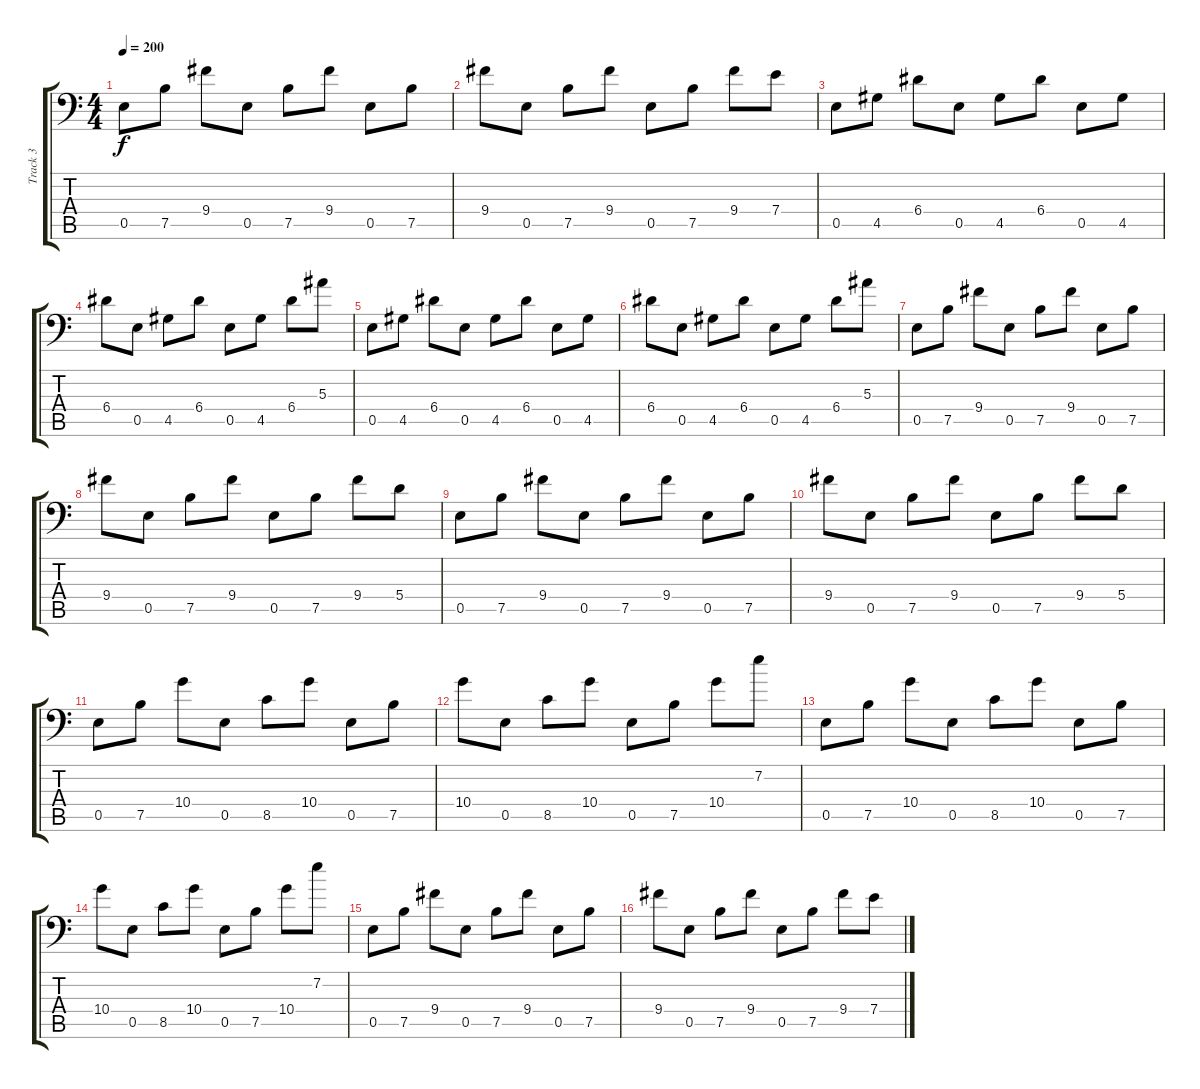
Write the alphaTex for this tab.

\track ("Track 3" "Track 3") {instrument electricguitarjazz}
\staff {score tabs}
\tuning (D4 A3 F3 A2 E2 A1) {hide}
\ts (4 4)
\tempo 200
\clef f4
\ks c
0.5.8{dy f} 7.5.8 9.4.8 0.5.8 7.5.8 9.4.8 0.5.8 7.5.8 |
9.4.8 0.5.8 7.5.8 9.4.8 0.5.8 7.5.8 9.4.8 7.4.8 |
0.5.8 4.5.8 6.4.8 0.5.8 4.5.8 6.4.8 0.5.8 4.5.8 |
6.4.8 0.5.8 4.5.8 6.4.8 0.5.8 4.5.8 6.4.8 5.3.8 |
0.5.8 4.5.8 6.4.8 0.5.8 4.5.8 6.4.8 0.5.8 4.5.8 |
6.4.8 0.5.8 4.5.8 6.4.8 0.5.8 4.5.8 6.4.8 5.3.8 |
0.5.8 7.5.8 9.4.8 0.5.8 7.5.8 9.4.8 0.5.8 7.5.8 |
9.4.8 0.5.8 7.5.8 9.4.8 0.5.8 7.5.8 9.4.8 5.4.8 |
0.5.8 7.5.8 9.4.8 0.5.8 7.5.8 9.4.8 0.5.8 7.5.8 |
9.4.8 0.5.8 7.5.8 9.4.8 0.5.8 7.5.8 9.4.8 5.4.8 |
0.5.8 7.5.8 10.4.8 0.5.8 8.5.8 10.4.8 0.5.8 7.5.8 |
10.4.8 0.5.8 8.5.8 10.4.8 0.5.8 7.5.8 10.4.8 7.2.8 |
0.5.8 7.5.8 10.4.8 0.5.8 8.5.8 10.4.8 0.5.8 7.5.8 |
10.4.8 0.5.8 8.5.8 10.4.8 0.5.8 7.5.8 10.4.8 7.2.8 |
0.5.8 7.5.8 9.4.8 0.5.8 7.5.8 9.4.8 0.5.8 7.5.8 |
9.4.8 0.5.8 7.5.8 9.4.8 0.5.8 7.5.8 9.4.8 7.4.8
